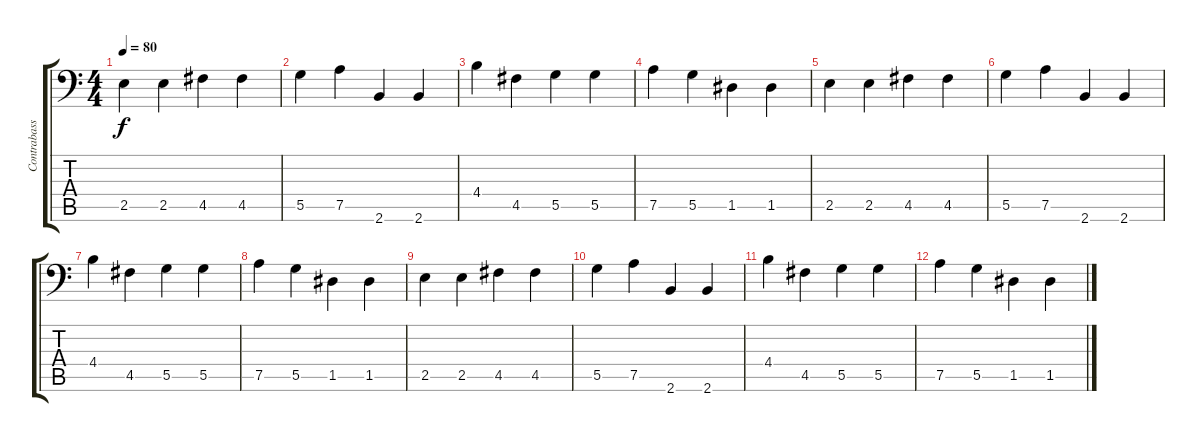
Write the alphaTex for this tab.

\track ("Contrabass?" "Contrabass") {instrument contrabass}
\staff {score tabs}
\tuning (A3 E3 C3 G2 D2 A1) {hide}
\ts (4 4)
\tempo 80
\clef f4
\ks c
2.5.4{dy f} 2.5.4 4.5.4 4.5.4 |
5.5.4 7.5.4 2.6.4 2.6.4 |
4.4.4 4.5.4 5.5.4 5.5.4 |
7.5.4 5.5.4 1.5.4 1.5.4 |
2.5.4 2.5.4 4.5.4 4.5.4 |
5.5.4 7.5.4 2.6.4 2.6.4 |
4.4.4 4.5.4 5.5.4 5.5.4 |
7.5.4 5.5.4 1.5.4 1.5.4 |
2.5.4 2.5.4 4.5.4 4.5.4 |
5.5.4 7.5.4 2.6.4 2.6.4 |
4.4.4 4.5.4 5.5.4 5.5.4 |
7.5.4 5.5.4 1.5.4 1.5.4
